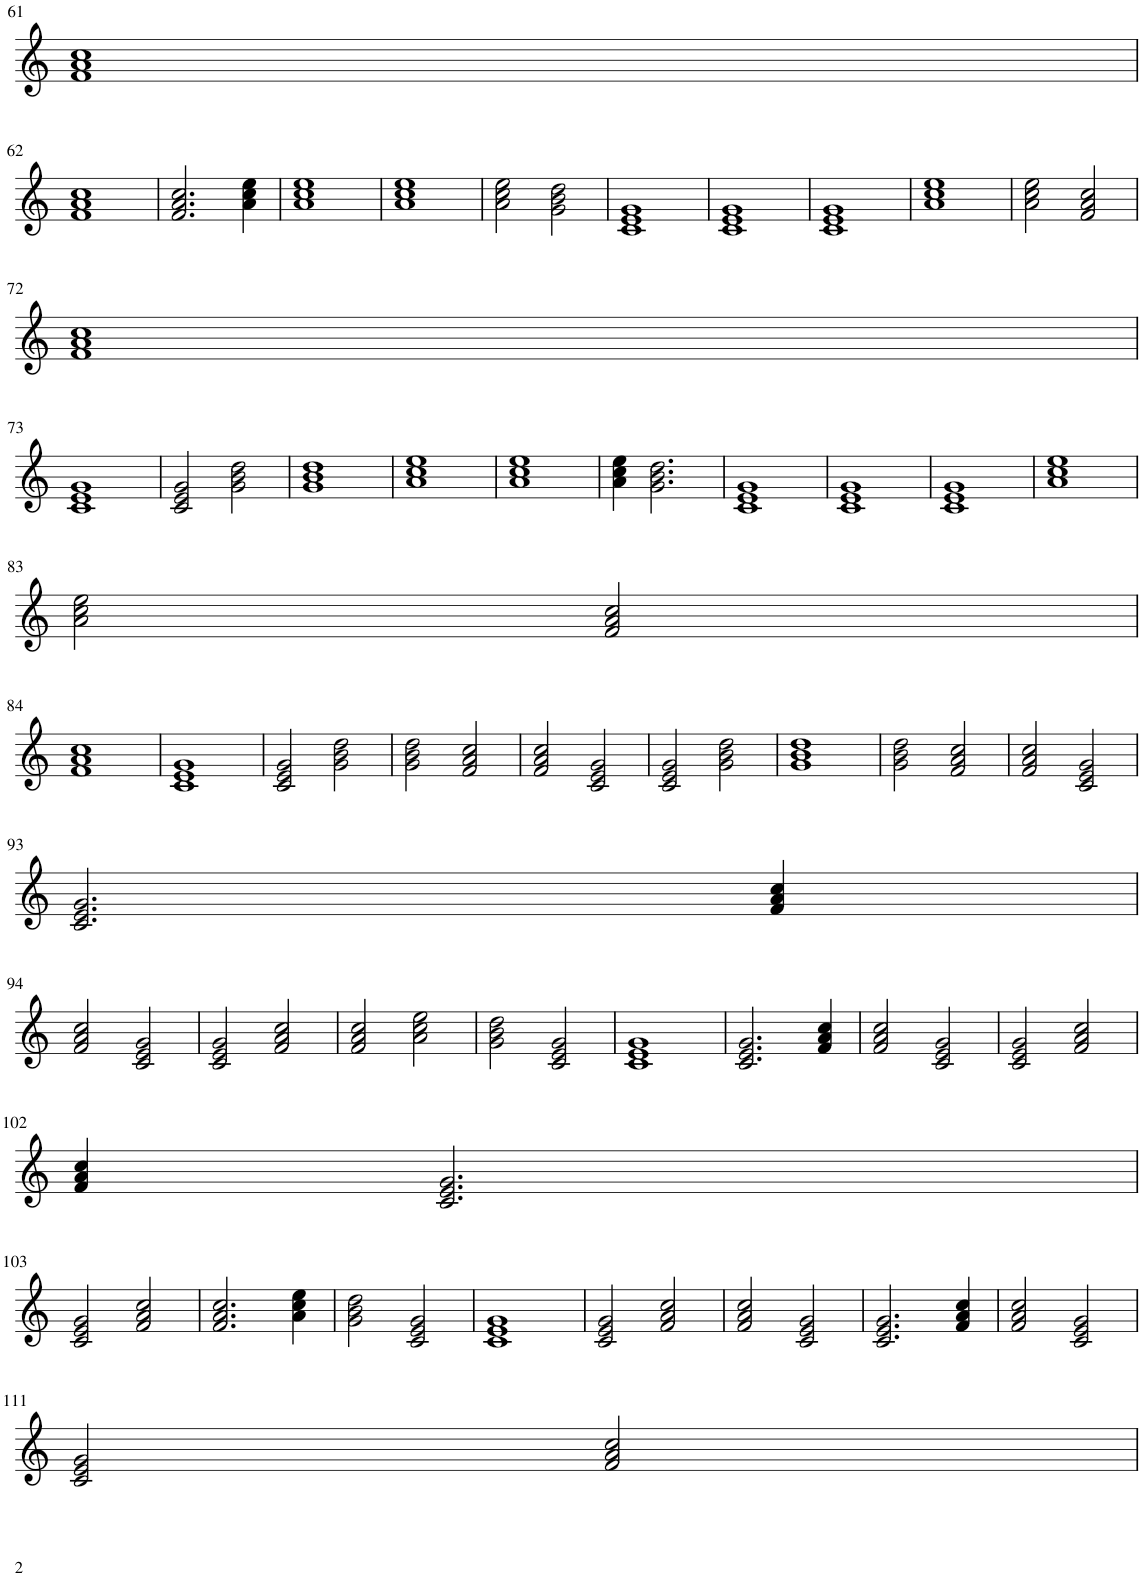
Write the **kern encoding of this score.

**kern
*part1
*staff1
*I"Piano
*I'Pno.
!!LO:PB:g=z
*clefG2
*k[]
*M4/4
=61
1f 1a 1cc
!!LO:LB:g=z
=62
1f 1a 1cc
=63
2.f/ 2.a/ 2.cc/
4a\ 4cc\ 4ee\
=64
1a 1cc 1ee
=65
1a 1cc 1ee
=66
2a\ 2cc\ 2ee\
2g\ 2b\ 2dd\
=67
1c 1e 1g
=68
1c 1e 1g
=69
1c 1e 1g
=70
1a 1cc 1ee
=71
2a\ 2cc\ 2ee\
2f/ 2a/ 2cc/
!!LO:LB:g=z
=72
1f 1a 1cc
!!LO:LB:g=z
=73
1c 1e 1g
=74
2c/ 2e/ 2g/
2g\ 2b\ 2dd\
=75
1g 1b 1dd
=76
1a 1cc 1ee
=77
1a 1cc 1ee
=78
4a\ 4cc\ 4ee\
2.g\ 2.b\ 2.dd\
=79
1c 1e 1g
=80
1c 1e 1g
=81
1c 1e 1g
=82
1a 1cc 1ee
!!LO:LB:g=z
=83
2a\ 2cc\ 2ee\
2f/ 2a/ 2cc/
!!LO:LB:g=z
=84
1f 1a 1cc
=85
1c 1e 1g
=86
2c/ 2e/ 2g/
2g\ 2b\ 2dd\
=87
2g\ 2b\ 2dd\
2f/ 2a/ 2cc/
=88
2f/ 2a/ 2cc/
2c/ 2e/ 2g/
=89
2c/ 2e/ 2g/
2g\ 2b\ 2dd\
=90
1g 1b 1dd
=91
2g\ 2b\ 2dd\
2f/ 2a/ 2cc/
=92
2f/ 2a/ 2cc/
2c/ 2e/ 2g/
!!LO:LB:g=z
=93
2.c/ 2.e/ 2.g/
4f/ 4a/ 4cc/
!!LO:LB:g=z
=94
2f/ 2a/ 2cc/
2c/ 2e/ 2g/
=95
2c/ 2e/ 2g/
2f/ 2a/ 2cc/
=96
2f/ 2a/ 2cc/
2a\ 2cc\ 2ee\
=97
2g\ 2b\ 2dd\
2c/ 2e/ 2g/
=98
1c 1e 1g
=99
2.c/ 2.e/ 2.g/
4f/ 4a/ 4cc/
=100
2f/ 2a/ 2cc/
2c/ 2e/ 2g/
=101
2c/ 2e/ 2g/
2f/ 2a/ 2cc/
!!LO:LB:g=z
=102
4f/ 4a/ 4cc/
2.c/ 2.e/ 2.g/
!!LO:LB:g=z
=103
2c/ 2e/ 2g/
2f/ 2a/ 2cc/
=104
2.f/ 2.a/ 2.cc/
4a\ 4cc\ 4ee\
=105
2g\ 2b\ 2dd\
2c/ 2e/ 2g/
=106
1c 1e 1g
=107
2c/ 2e/ 2g/
2f/ 2a/ 2cc/
=108
2f/ 2a/ 2cc/
2c/ 2e/ 2g/
=109
2.c/ 2.e/ 2.g/
4f/ 4a/ 4cc/
=110
2f/ 2a/ 2cc/
2c/ 2e/ 2g/
!!LO:LB:g=z
=111
2c/ 2e/ 2g/
2f/ 2a/ 2cc/
=
*-
